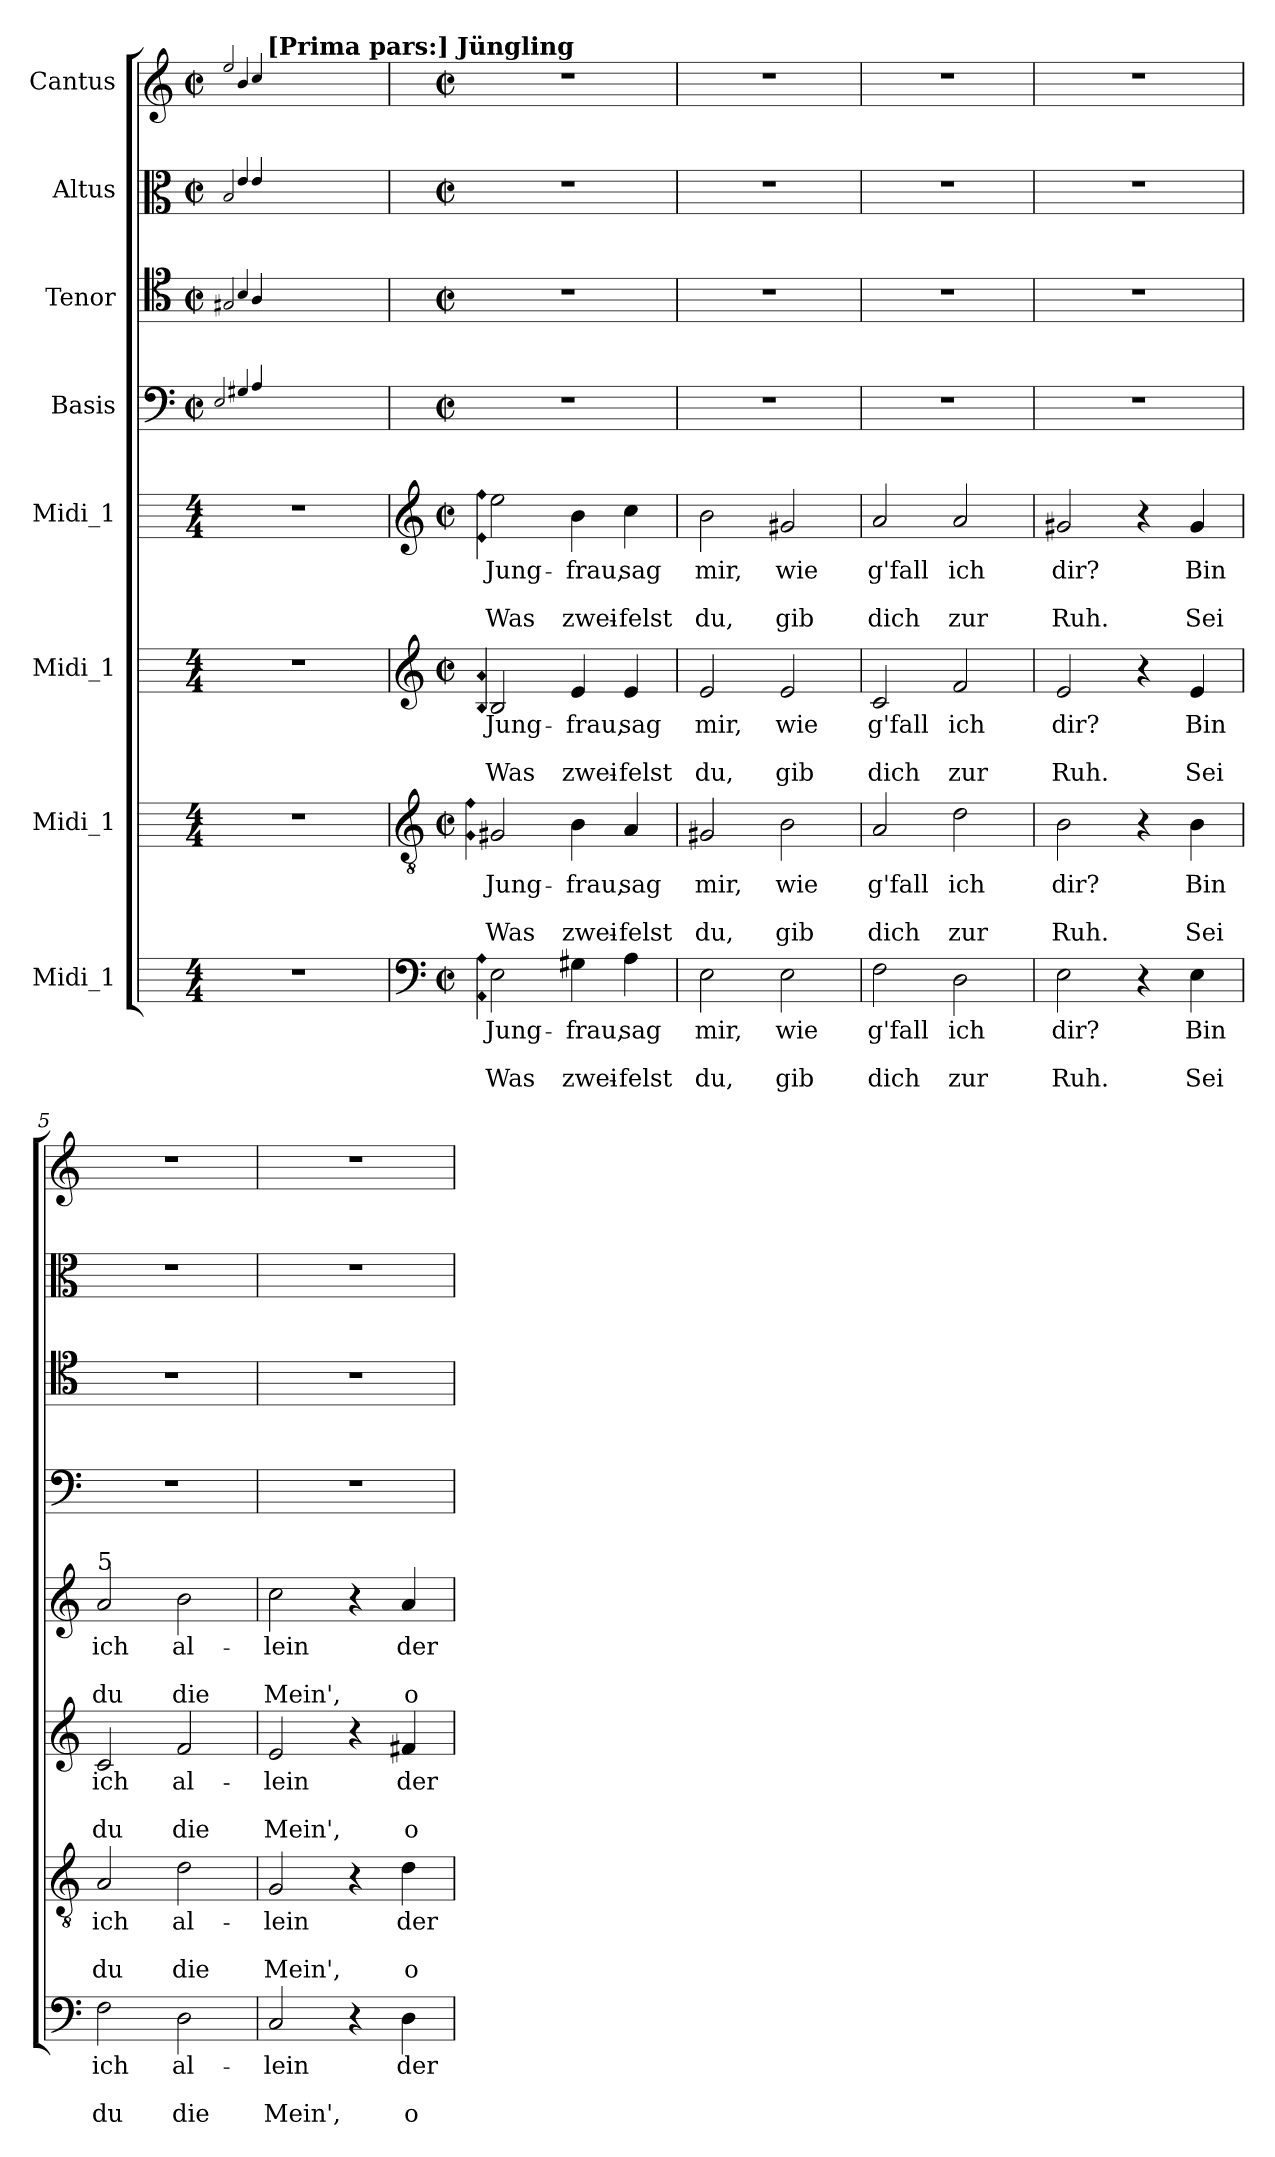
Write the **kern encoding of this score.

**kern	**text	**text	**text	**kern	**text	**text	**text	**kern	**text	**text	**text	**kern	**text	**text	**text	**kern	**kern	**kern	**kern
*part8	*part8	*part8	*part8	*part7	*part7	*part7	*part7	*part6	*part6	*part6	*part6	*part5	*part5	*part5	*part5	*part4	*part3	*part2	*part1
*staff8	*staff8	*staff8	*staff8	*staff7	*staff7	*staff7	*staff7	*staff6	*staff6	*staff6	*staff6	*staff5	*staff5	*staff5	*staff5	*staff4	*staff3	*staff2	*staff1
*I"Midi_1	*	*	*	*I"Midi_1	*	*	*	*I"Midi_1	*	*	*	*I"Midi_1	*	*	*	*I"Basis	*I"Tenor	*I"Altus	*I"Cantus
*	*	*	*	*	*	*	*	*	*	*	*	*	*	*	*	*clefF4	*clefC4	*clefC3	*clefG2
*	*	*	*	*	*	*	*	*	*	*	*	*	*	*	*	*k[]	*k[]	*k[]	*k[]
*	*	*	*	*	*	*	*	*	*	*	*	*	*	*	*	*C:	*C:	*C:	*C:
*M4/4	*	*	*	*M4/4	*	*	*	*M4/4	*	*	*	*M4/4	*	*	*	*M2/2	*M2/2	*M2/2	*M2/2
*	*	*	*	*	*	*	*	*	*	*	*	*	*	*	*	*met(c|)	*met(c|)	*met(c|)	*met(c|)
=	=	=	=	=	=	=	=	=	=	=	=	=	=	=	=	=	=	=	=
.	.	.	.	.	.	.	.	.	.	.	.	.	.	.	.	2qqE	2qqG#X	2qqB	2qqee
.	.	.	.	.	.	.	.	.	.	.	.	.	.	.	.	4qqG#X	4qqB	4qqe	4qqb
.	.	.	.	.	.	.	.	.	.	.	.	.	.	.	.	4qqA	4qqA	4qqe	4qqcc
!	!	!	!	!	!	!	!	!	!	!	!	!	!	!	!	!	!	!	!LO:TX:a:B:t=[Prima pars&colon;] Jüngling
1r	.	.	.	1r	.	.	.	1r	.	.	.	1r	.	.	.	1ryy	1ryy	1ryy	1ryy
!!LO:LB:g=z
=1	=1	=1	=1	=1	=1	=1	=1	=1	=1	=1	=1	=1	=1	=1	=1	=1	=1	=1	=1
*clefF4	*	*	*	*clefGv2	*	*	*	*clefG2	*	*	*	*clefG2	*	*	*	*	*	*	*
*k[]	*	*	*	*k[]	*	*	*	*k[]	*	*	*	*k[]	*	*	*	*	*	*	*
*C:	*	*	*	*C:	*	*	*	*C:	*	*	*	*C:	*	*	*	*	*	*	*
*M2/2	*	*	*	*M2/2	*	*	*	*M2/2	*	*	*	*M2/2	*	*	*	*M2/2	*M2/2	*M2/2	*M2/2
*met(c|)	*	*	*	*met(c|)	*	*	*	*met(c|)	*	*	*	*met(c|)	*	*	*	*met(c|)	*met(c|)	*met(c|)	*met(c|)
!	!	!	!	!	!	!	!	!	!	!	!	!LO:N:n=1:head=diamond	!	!	!	!	!	!	!
!	!	!	!	!	!	!	!	!LO:N:n=1:head=diamond	!	!	!	!LO:N:n=2:head=diamond	!	!	!	!	!	!	!
!	!	!	!	!LO:N:n=1:head=diamond	!	!	!	!LO:N:n=2:head=diamond	!	!	!	!	!	!	!	!	!	!	!
!LO:N:n=1:head=diamond	!	!	!	!LO:N:n=2:head=diamond	!	!	!	!	!	!	!	!	!	!	!	!	!	!	!
!LO:N:n=2:head=diamond	!	!	!	!	!	!	!	!	!	!	!	!	!	!	!	!	!	!	!
4qqAA 4qqA	.	.	.	4qqG 4qqf	.	.	.	4qqB 4qqa	.	.	.	4qqe 4qqff	.	.	.	.	.	.	.
!	!LO:LY:b	!	!LO:LY:b	!	!LO:LY:b	!	!LO:LY:b	!	!LO:LY:b	!	!LO:LY:b	!	!LO:LY:b	!	!LO:LY:b	!	!	!	!
2E	Jung-	.	-Was	2G#X	Jung-	.	-Was	2B	Jung-	.	-Was	2ee	Jung-	.	-Was	1r	1r	1r	1r
!	!LO:LY:b	!	!LO:LY:b	!	!LO:LY:b	!	!LO:LY:b	!	!LO:LY:b	!	!LO:LY:b	!	!LO:LY:b	!	!LO:LY:b	!	!	!	!
4G#X	frau,	.	zwei-	4B	frau,	.	zwei-	4e	frau,	.	zwei-	4b	frau,	.	zwei-	.	.	.	.
!	!LO:LY:b	!	!LO:LY:b	!	!LO:LY:b	!	!LO:LY:b	!	!LO:LY:b	!	!LO:LY:b	!	!LO:LY:b	!	!LO:LY:b	!	!	!	!
4A	-sag	.	felst	4A	-sag	.	felst	4e	-sag	.	felst	4cc	-sag	.	felst	.	.	.	.
=2	=2	=2	=2	=2	=2	=2	=2	=2	=2	=2	=2	=2	=2	=2	=2	=2	=2	=2	=2
!	!LO:LY:b	!	!LO:LY:b	!	!LO:LY:b	!	!LO:LY:b	!	!LO:LY:b	!	!LO:LY:b	!	!LO:LY:b	!	!LO:LY:b	!	!	!	!
2E	mir,	.	du,	2G#X	mir,	.	du,	2e	mir,	.	du,	2b	mir,	.	du,	1r	1r	1r	1r
!	!LO:LY:b	!	!LO:LY:b	!	!LO:LY:b	!	!LO:LY:b	!	!LO:LY:b	!	!LO:LY:b	!	!LO:LY:b	!	!LO:LY:b	!	!	!	!
2E	wie	.	gib	2B	wie	.	gib	2e	wie	.	gib	2g#X	wie	.	gib	.	.	.	.
=3	=3	=3	=3	=3	=3	=3	=3	=3	=3	=3	=3	=3	=3	=3	=3	=3	=3	=3	=3
!	!LO:LY:b	!	!LO:LY:b	!	!LO:LY:b	!	!LO:LY:b	!	!LO:LY:b	!	!LO:LY:b	!	!LO:LY:b	!	!LO:LY:b	!	!	!	!
2F	g'fall	.	dich	2A	g'fall	.	dich	2c	g'fall	.	dich	2a	g'fall	.	dich	1r	1r	1r	1r
!	!LO:LY:b	!	!LO:LY:b	!	!LO:LY:b	!	!LO:LY:b	!	!LO:LY:b	!	!LO:LY:b	!	!LO:LY:b	!	!LO:LY:b	!	!	!	!
2D	ich	.	zur	2d	ich	.	zur	2f	ich	.	zur	2a	ich	.	zur	.	.	.	.
=4	=4	=4	=4	=4	=4	=4	=4	=4	=4	=4	=4	=4	=4	=4	=4	=4	=4	=4	=4
!	!LO:LY:b	!	!LO:LY:b	!	!LO:LY:b	!	!LO:LY:b	!	!LO:LY:b	!	!LO:LY:b	!	!LO:LY:b	!	!LO:LY:b	!	!	!	!
2E	dir?	.	Ruh.	2B	dir?	.	Ruh.	2e	dir?	.	Ruh.	2g#X	dir?	.	Ruh.	1r	1r	1r	1r
4r	.	.	.	4r	.	.	.	4r	.	.	.	4r	.	.	.	.	.	.	.
!	!LO:LY:b	!	!LO:LY:b	!	!LO:LY:b	!	!LO:LY:b	!	!LO:LY:b	!	!LO:LY:b	!	!LO:LY:b	!	!LO:LY:b	!	!	!	!
4E	Bin	.	Sei	4B	Bin	.	Sei	4e	Bin	.	Sei	4g#	Bin	.	Sei	.	.	.	.
=5	=5	=5	=5	=5	=5	=5	=5	=5	=5	=5	=5	=5	=5	=5	=5	=5	=5	=5	=5
!	!	!	!	!	!	!	!	!	!	!	!	!LO:TX:a:t=5	!	!	!	!	!	!	!
!	!LO:LY:b	!	!LO:LY:b	!	!LO:LY:b	!	!LO:LY:b	!	!LO:LY:b	!	!LO:LY:b	!	!LO:LY:b	!	!LO:LY:b	!	!	!	!
2F	ich	.	du	2A	ich	.	du	2c	ich	.	du	2a	ich	.	du	1r	1r	1r	1r
!	!LO:LY:b	!	!LO:LY:b	!	!LO:LY:b	!	!LO:LY:b	!	!LO:LY:b	!	!LO:LY:b	!	!LO:LY:b	!	!LO:LY:b	!	!	!	!
2D	al-	.	-die	2d	al-	.	-die	2f	al-	.	-die	2b	al-	.	-die	.	.	.	.
=6	=6	=6	=6	=6	=6	=6	=6	=6	=6	=6	=6	=6	=6	=6	=6	=6	=6	=6	=6
!	!LO:LY:b	!	!LO:LY:b	!	!LO:LY:b	!	!LO:LY:b	!	!LO:LY:b	!	!LO:LY:b	!	!LO:LY:b	!	!LO:LY:b	!	!	!	!
2C	lein	.	Mein',	2G	lein	.	Mein',	2e	lein	.	Mein',	2cc	lein	.	Mein',	1r	1r	1r	1r
4r	.	.	.	4r	.	.	.	4r	.	.	.	4r	.	.	.	.	.	.	.
!	!LO:LY:b	!	!LO:LY:b	!	!LO:LY:b	!	!LO:LY:b	!	!LO:LY:b	!	!LO:LY:b	!	!LO:LY:b	!	!LO:LY:b	!	!	!	!
4D	der	.	o	4d	der	.	o	4f#X	der	.	o	4a	der	.	o	.	.	.	.
=	=	=	=	=	=	=	=	=	=	=	=	=	=	=	=	=	=	=	=
*-	*-	*-	*-	*-	*-	*-	*-	*-	*-	*-	*-	*-	*-	*-	*-	*-	*-	*-	*-
